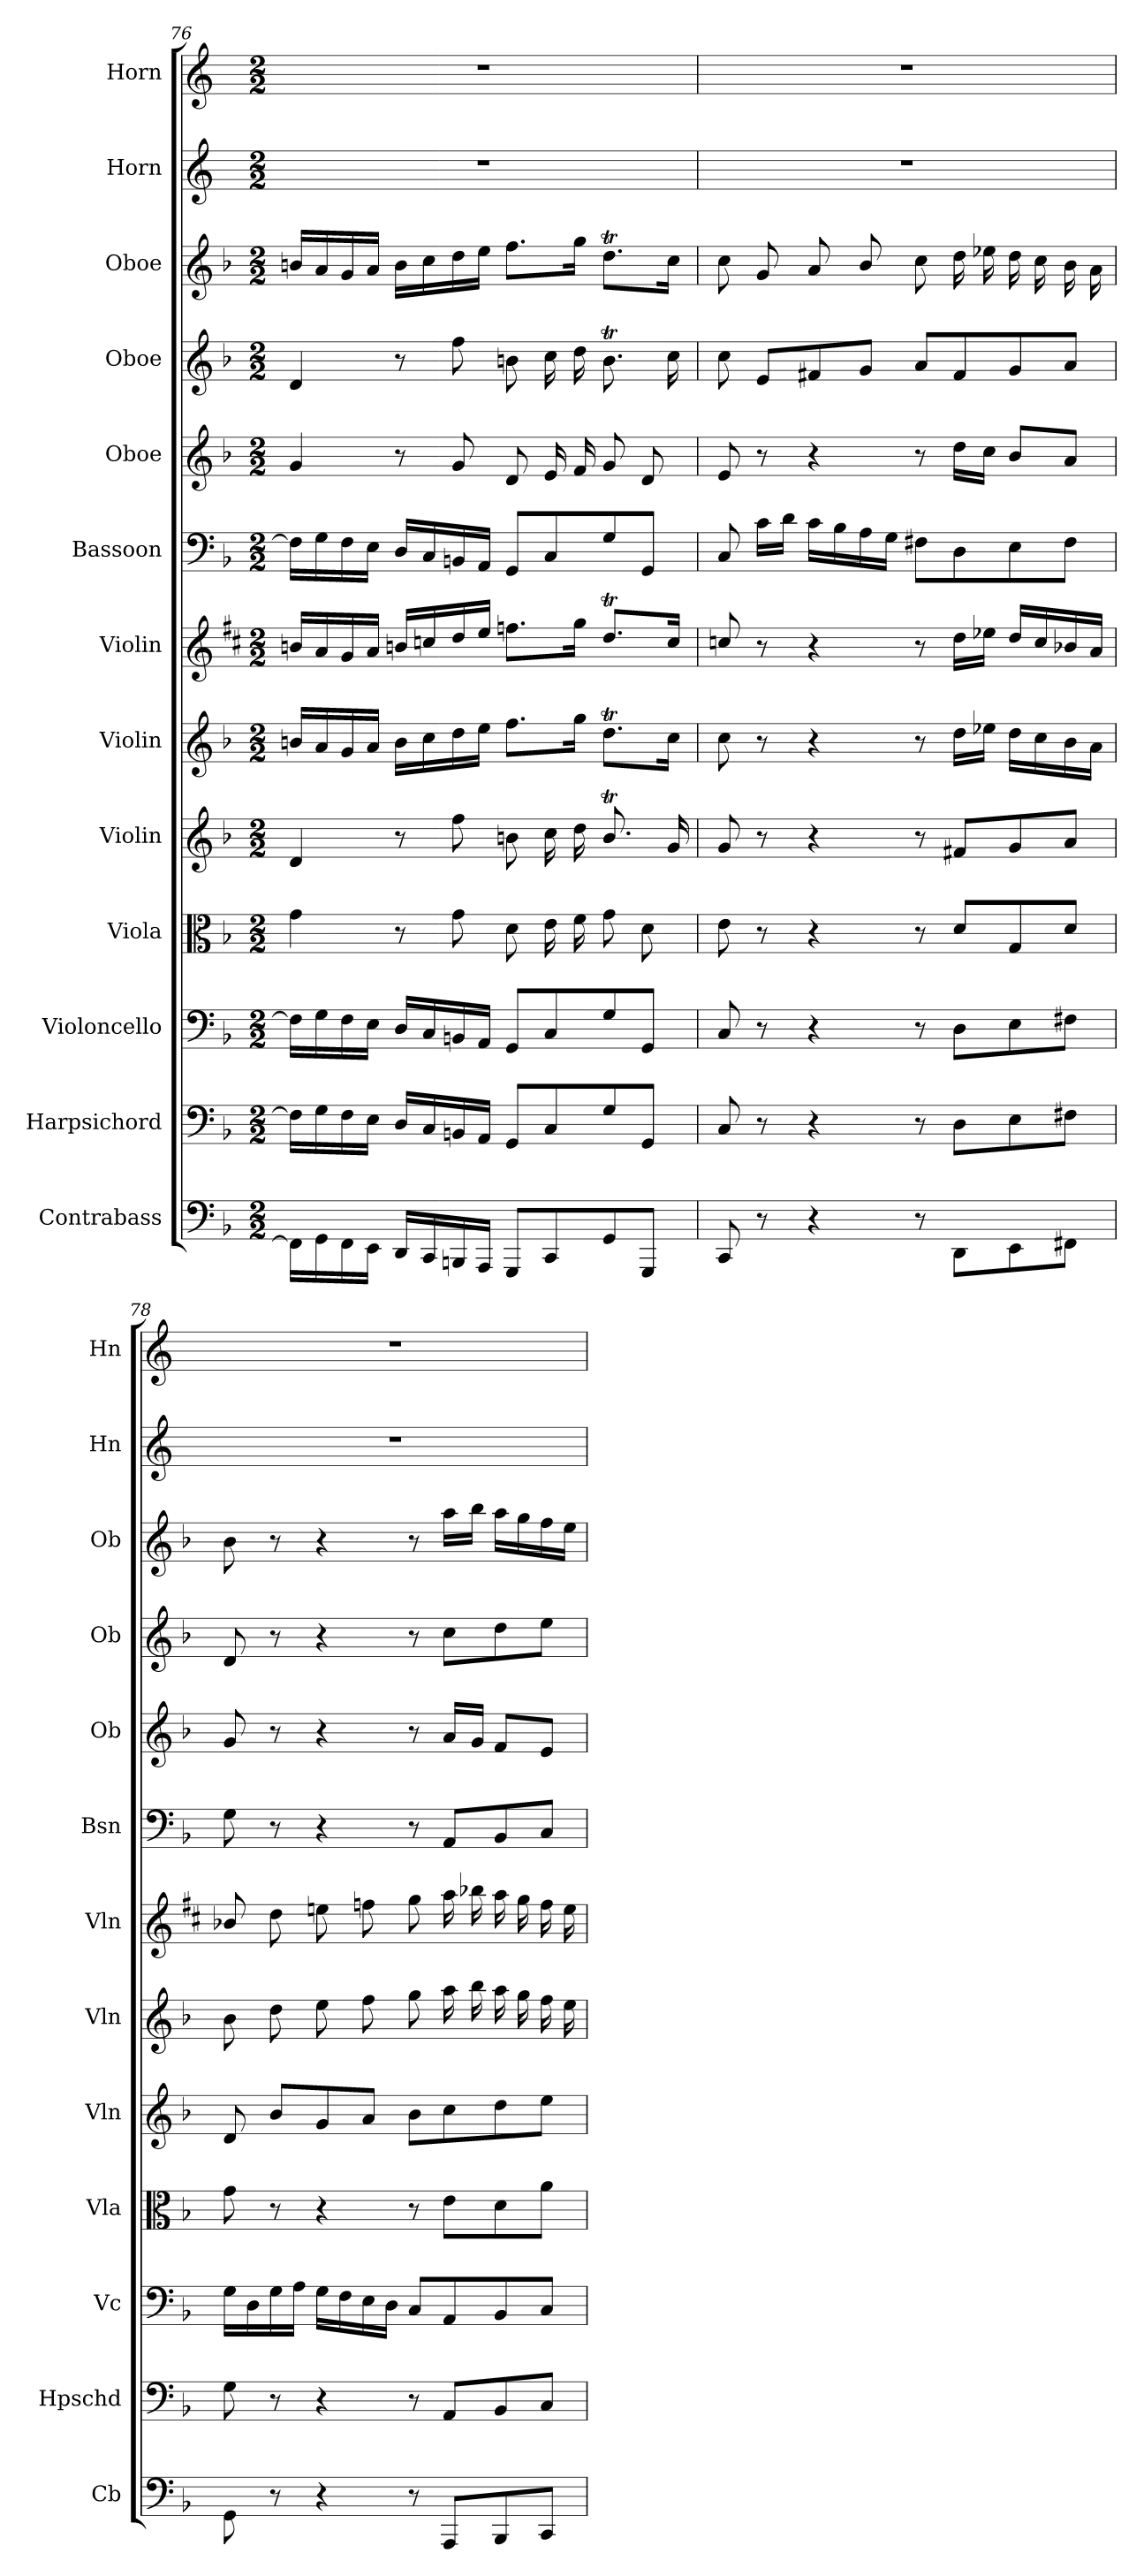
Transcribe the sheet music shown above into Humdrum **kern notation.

**kern	**kern	**kern	**kern	**kern	**kern	**kern	**kern	**kern	**kern	**kern	**kern	**kern
*part13	*part12	*part11	*part10	*part9	*part8	*part7	*part6	*part5	*part4	*part3	*part2	*part1
*staff13	*staff12	*staff11	*staff10	*staff9	*staff8	*staff7	*staff6	*staff5	*staff4	*staff3	*staff2	*staff1
*I"Contrabass	*I"Harpsichord	*I"Violoncello	*I"Viola	*I"Violin	*I"Violin	*I"Violin	*I"Bassoon	*I"Oboe	*I"Oboe	*I"Oboe	*I"Horn	*I"Horn
*I'Cb	*I'Hpschd	*I'Vc	*I'Vla	*I'Vln	*I'Vln	*I'Vln	*I'Bsn	*I'Ob	*I'Ob	*I'Ob	*I'Hn	*I'Hn
*clefF4	*clefF4	*clefF4	*clefC3	*clefG2	*clefG2	*clefG2	*clefF4	*clefG2	*clefG2	*clefG2	*clefG2	*clefG2
*ITrd7c12	*	*	*	*	*	*	*	*	*	*	*ITrd4c7	*ITrd4c7
*k[b-]	*k[b-]	*k[b-]	*k[b-]	*k[b-]	*k[b-]	*k[f#c#]	*k[b-]	*k[b-]	*k[b-]	*k[b-]	*k[b-]	*k[b-]
*F:	*F:	*F:	*F:	*F:	*F:	*D:	*F:	*F:	*F:	*F:	*F:	*F:
*M2/2	*M2/2	*M2/2	*M2/2	*M2/2	*M2/2	*M2/2	*M2/2	*M2/2	*M2/2	*M2/2	*M2/2	*M2/2
=76	=76	=76	=76	=76	=76	=76	=76	=76	=76	=76	=76	=76
16FFF\LL]	16F\LL]	16F\LL]	4g\	4d/	16bn/LL	16bn/LL	16F\LL]	4g/	4d/	16bn/LL	1r	1r
16GGG\	16G\	16G\	.	.	16a/	16a/	16G\	.	.	16a/	.	.
16FFF\	16F\	16F\	.	.	16g/	16g/	16F\	.	.	16g/	.	.
16EEE\JJ	16E\JJ	16E\JJ	.	.	16a/JJ	16a/JJ	16E\JJ	.	.	16a/JJ	.	.
16DDD/LL	16D/LL	16D/LL	8r	8r	16b\LL	16bn/LL	16D/LL	8r	8r	16b\LL	.	.
16CCC/	16C/	16C/	.	.	16cc\	16ccn/	16C/	.	.	16cc\	.	.
16BBBBn/	16BBn/	16BBn/	8g\	8ff\	16dd\	16dd/	16BBn/	8g/	8ff\	16dd\	.	.
16AAAA/JJ	16AA/JJ	16AA/JJ	.	.	16ee\JJ	16ee/JJ	16AA/JJ	.	.	16ee\JJ	.	.
8GGGG/L	8GG/L	8GG/L	8d\	8bn\	8.ff\L	8.ffn\L	8GG/L	8d/	8bn\	8.ff\L	.	.
8CCC/	8C/	8C/	16e\	16cc\	.	.	8C/	16e/	16cc\	.	.	.
.	.	.	16f\	16dd\	16gg\Jk	16gg\Jk	.	16f/	16dd\	16gg\Jk	.	.
8GGG/	8G/	8G/	8g\	8.bt/	8.ddT\L	8.ddT/L	8G/	8g/	8.bt\	8.ddT\L	.	.
8GGGG/J	8GG/J	8GG/J	8d\	.	.	.	8GG/J	8d/	.	.	.	.
.	.	.	.	16g/	16cc\Jk	16cc/Jk	.	.	16cc\	16cc\Jk	.	.
=77	=77	=77	=77	=77	=77	=77	=77	=77	=77	=77	=77	=77
8CCC/	8C/	8C/	8e\	8g/	8cc\	8ccn/	8C/	8e/	8cc\	8cc\	1r	1r
8r	8r	8r	8r	8r	8r	8r	16c\LL	8r	8e/L	8g/	.	.
.	.	.	.	.	.	.	16d\JJ	.	.	.	.	.
4r	4r	4r	4r	4r	4r	4r	16c\LL	4r	8f#X/	8a/	.	.
.	.	.	.	.	.	.	16B-\	.	.	.	.	.
.	.	.	.	.	.	.	16A\	.	8g/J	8b-/	.	.
.	.	.	.	.	.	.	16G\JJ	.	.	.	.	.
8r	8r	8r	8r	8r	8r	8r	8F#X\L	8r	8a/L	8cc\	.	.
8DDD\L	8D\L	8D\L	8d/L	8f#X/L	16dd\LL	16dd\LL	8D\	16dd\LL	8f#/	16dd\	.	.
.	.	.	.	.	16ee-X\JJ	16ee-X\JJ	.	16cc\JJ	.	16ee-X\	.	.
8EEE\	8E\	8E\	8G/	8g/	16dd\LL	16dd/LL	8E\	8b-/L	8g/	16dd\	.	.
.	.	.	.	.	16cc\	16cc/	.	.	.	16cc\	.	.
8FFF#X\J	8F#X\J	8F#X\J	8d/J	8a/J	16b-\	16b-X/	8F#\J	8a/J	8a/J	16b-\	.	.
.	.	.	.	.	16a\JJ	16a/JJ	.	.	.	16a\	.	.
=78	=78	=78	=78	=78	=78	=78	=78	=78	=78	=78	=78	=78
8GGG\	8G\	16G\LL	8g\	8d/	8b-\	8b-X/	8G\	8g/	8d/	8b-\	1r	1r
.	.	16D\	.	.	.	.	.	.	.	.	.	.
8r	8r	16G\	8r	8b-/L	8dd\	8dd\	8r	8r	8r	8r	.	.
.	.	16A\JJ	.	.	.	.	.	.	.	.	.	.
4r	4r	16G\LL	4r	8g/	8ee\	8een\	4r	4r	4r	4r	.	.
.	.	16F\	.	.	.	.	.	.	.	.	.	.
.	.	16E\	.	8a/J	8ff\	8ffn\	.	.	.	.	.	.
.	.	16D\JJ	.	.	.	.	.	.	.	.	.	.
8r	8r	8C/L	8r	8b-\L	8gg\	8gg\	8r	8r	8r	8r	.	.
8AAAA/L	8AA/L	8AA/	8e\L	8cc\	16aa\	16aa\	8AA/L	16a/LL	8cc\L	16aa\LL	.	.
.	.	.	.	.	16bb-\	16bb-X\	.	16g/JJ	.	16bb-\JJ	.	.
8BBBB-/	8BB-/	8BB-/	8d\	8dd\	16aa\	16aa\	8BB-/	8f/L	8dd\	16aa\LL	.	.
.	.	.	.	.	16gg\	16gg\	.	.	.	16gg\	.	.
8CCC/J	8C/J	8C/J	8a\J	8ee\J	16ff\	16ff\	8C/J	8e/J	8ee\J	16ff\	.	.
.	.	.	.	.	16ee\	16ee\	.	.	.	16ee\JJ	.	.
=	=	=	=	=	=	=	=	=	=	=	=	=
*-	*-	*-	*-	*-	*-	*-	*-	*-	*-	*-	*-	*-
